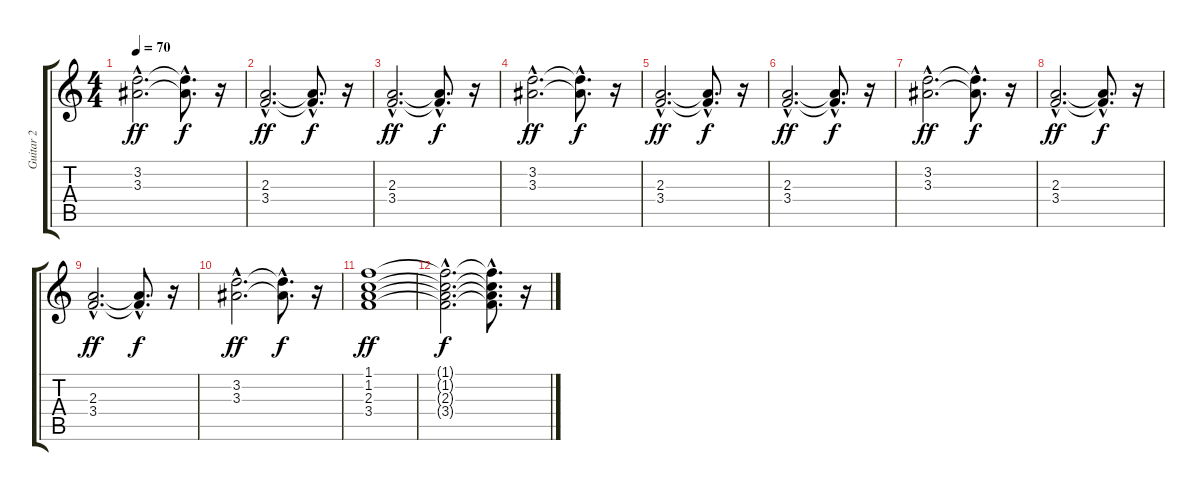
\track ("Guitar 2" "Guitar 2") {instrument electricguitarclean}
\staff {score tabs}
\tuning (E4 B3 G3 D3 A2 E2) {hide}
\ts (4 4)
\tempo 70
\clef g2
\ks c
(3.2{hac} 3.3{hac}).2{d dy ff} (3.2{hac t} 3.3{hac t}).8{d dy f} r.16 |
(2.3{hac} 3.4{hac}).2{d dy ff} (2.3{hac t} 3.4{hac t}).8{d dy f} r.16 |
(2.3{hac} 3.4{hac}).2{d dy ff} (2.3{hac t} 3.4{hac t}).8{d dy f} r.16 |
(3.2{hac} 3.3{hac}).2{d dy ff} (3.2{hac t} 3.3{hac t}).8{d dy f} r.16 |
(2.3{hac} 3.4{hac}).2{d dy ff} (2.3{hac t} 3.4{hac t}).8{d dy f} r.16 |
(2.3{hac} 3.4{hac}).2{d dy ff} (2.3{hac t} 3.4{hac t}).8{d dy f} r.16 |
(3.2{hac} 3.3{hac}).2{d dy ff} (3.2{hac t} 3.3{hac t}).8{d dy f} r.16 |
(2.3{hac} 3.4{hac}).2{d dy ff} (2.3{hac t} 3.4{hac t}).8{d dy f} r.16 |
(2.3{hac} 3.4{hac}).2{d dy ff} (2.3{hac t} 3.4{hac t}).8{d dy f} r.16 |
(3.2{hac} 3.3{hac}).2{d dy ff} (3.2{hac t} 3.3{hac t}).8{d dy f} r.16 |
(1.1 1.2 2.3 3.4).1{dy ff} |
(1.1{hac t} 1.2{hac t} 2.3{hac t} 3.4{hac t}).2{d dy f} (1.1{hac t} 1.2{hac t} 2.3{hac t} 3.4{hac t}).8{d} r.16
